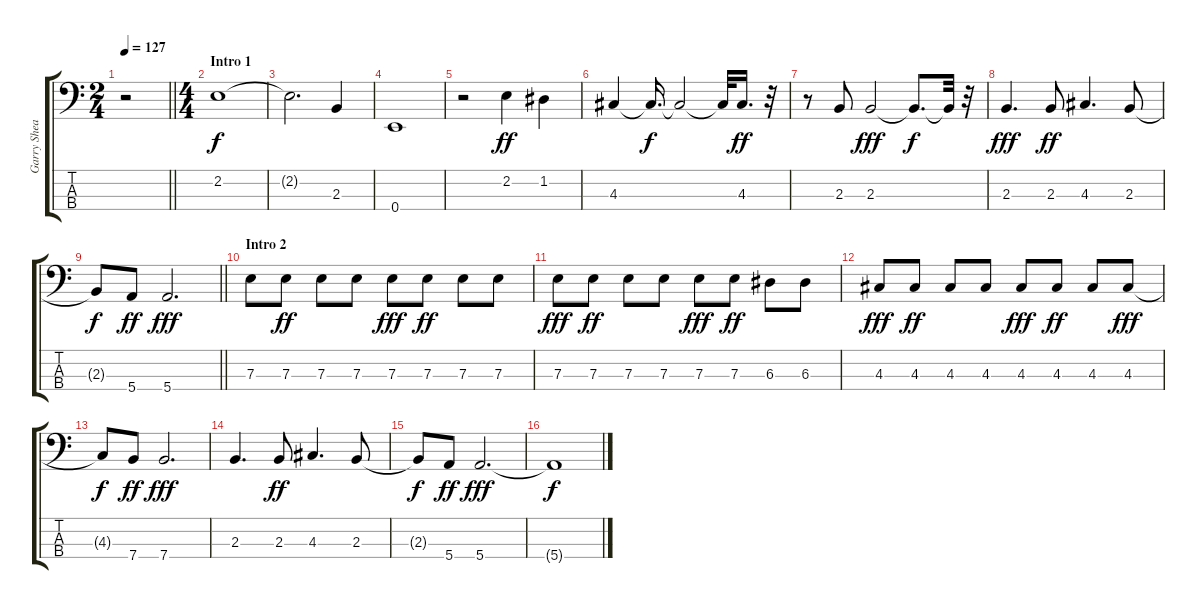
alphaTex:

\track ("Garry Shea" "Garry Shea") {instrument electricbasspick}
\staff {score tabs}
\tuning (G2 D2 A1 E1) {hide}
\ts (2 4)
\tempo 127
\clef f4
\barLineRight lightlight
\ks c
r.2{dy f instrument electricbasspick} |
\ts (4 4)
\section ("" "Intro 1")
2.2.1 |
2.2{t}.2{d} 2.3.4 |
0.4.1 |
r.2 2.2.4{dy ff} 1.2.4 |
4.3.4 4.3{t}.16{d dy f} 4.3{t}.2 4.3{t}.32 4.3.16{d dy ff} r.32 |
r.8 2.3.8 2.3.2{dy fff} 2.3{t}.8{d dy f} 2.3{t}.32 r.32 |
2.3.4{d dy fff} 2.3.8{dy ff} 4.3.4{d} 2.3.8 |
\barLineRight lightlight
2.3{t}.8{dy f} 5.4.8{dy ff} 5.4.2{d dy fff} |
\section ("" "Intro 2")
7.3.8 7.3.8{dy ff} 7.3.8 7.3.8 7.3.8{dy fff} 7.3.8{dy ff} 7.3.8 7.3.8 |
7.3.8{dy fff} 7.3.8{dy ff} 7.3.8 7.3.8 7.3.8{dy fff} 7.3.8{dy ff} 6.3.8 6.3.8 |
4.3.8{dy fff} 4.3.8{dy ff} 4.3.8 4.3.8 4.3.8{dy fff} 4.3.8{dy ff} 4.3.8 4.3.8{dy fff} |
4.3{t}.8{dy f} 7.4.8{dy ff} 7.4.2{d dy fff} |
2.3.4{d} 2.3.8{dy ff} 4.3.4{d} 2.3.8 |
2.3{t}.8{dy f} 5.4.8{dy ff} 5.4.2{d dy fff} |
5.4{t}.1{dy f}
